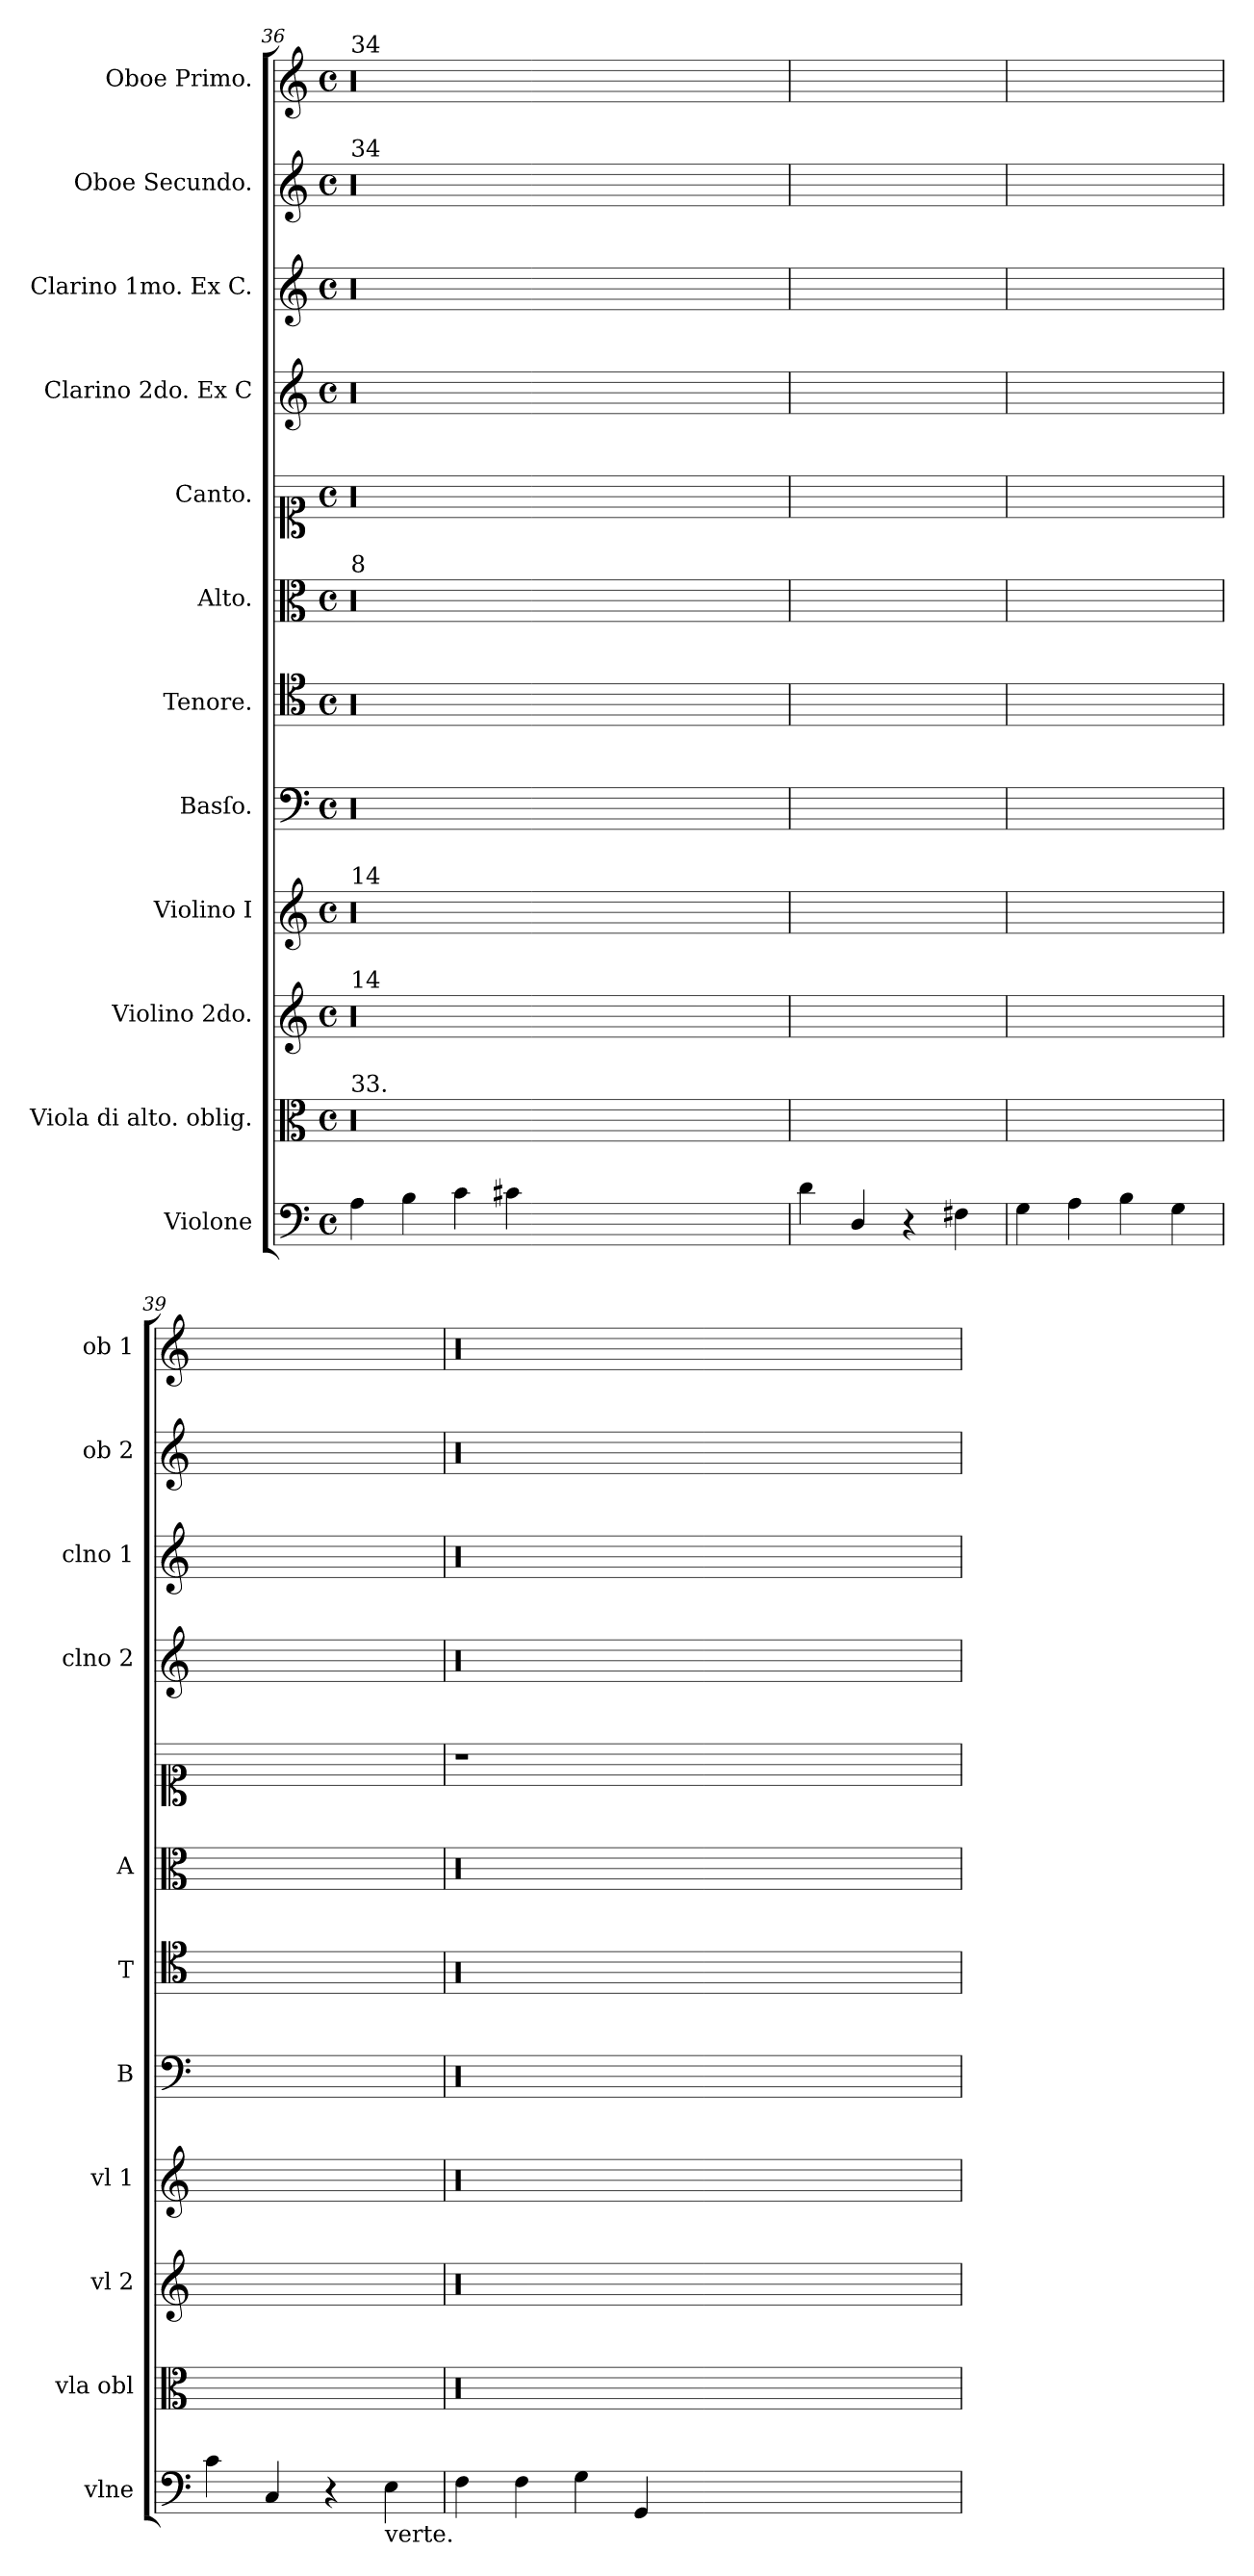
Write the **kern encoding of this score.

**kern	**kern	**kern	**kern	**kern	**kern	**kern	**kern	**kern	**kern	**kern	**kern
*part12	*part11	*part10	*part9	*part8	*part7	*part6	*part5	*part4	*part3	*part2	*part1
*staff12	*staff11	*staff10	*staff9	*staff8	*staff7	*staff6	*staff5	*staff4	*staff3	*staff2	*staff1
*I"Violone	*I"Viola di alto. oblig.	*I"Violino 2do.	*I"Violino I	*I"Basſo.	*I"Tenore.	*I"Alto.	*I"Canto.	*I"Clarino 2do. Ex C	*I"Clarino 1mo. Ex C.	*I"Oboe Secundo.	*I"Oboe Primo.
*I'vlne	*I'vla obl	*I'vl 2	*I'vl 1	*I'B	*I'T	*I'A	*	*I'clno 2	*I'clno 1	*I'ob 2	*I'ob 1
*clefF4	*clefC3	*clefG2	*clefG2	*clefF4	*clefC4	*clefC3	*clefC1	*clefG2	*clefG2	*clefG2	*clefG2
*k[]	*k[]	*k[]	*k[]	*k[]	*k[]	*k[]	*k[]	*k[]	*k[]	*k[]	*k[]
*C:	*C:	*C:	*C:	*C:	*C:	*C:	*C:	*C:	*C:	*C:	*C:
*M4/4	*M4/4	*M4/4	*M4/4	*M4/4	*M4/4	*M4/4	*M4/4	*M4/4	*M4/4	*M4/4	*M4/4
*met(c)	*met(c)	*met(c)	*met(c)	*met(c)	*met(c)	*met(c)	*met(c)	*met(c)	*met(c)	*met(c)	*met(c)
=36	=36	=36	=36	=36	=36	=36	=36	=36	=36	=36	=36
!	!	!	!	!	!	!	!	!	!	!	!LO:TX:a:t=34
!	!	!	!	!	!	!	!	!	!	!LO:TX:a:t=34	!
!	!	!	!	!	!	!LO:TX:a:t=8	!	!	!	!	!
!	!	!	!LO:TX:a:t=14	!	!	!	!	!	!	!	!
!	!	!LO:TX:a:t=14	!	!	!	!	!	!	!	!	!
!	!LO:TX:a:t=33.	!	!	!	!	!	!	!	!	!	!
4A\	00r	00r	00r	00r	00r	00r	00r	00r	00r	00r	00r
4B\	.	.	.	.	.	.	.	.	.	.	.
4c\	.	.	.	.	.	.	.	.	.	.	.
4c#X\	.	.	.	.	.	.	.	.	.	.	.
0.ryy	.	.	.	.	.	.	.	.	.	.	.
=37	=37	=37	=37	=37	=37	=37	=37	=37	=37	=37	=37
4d\	1ryy	1ryy	1ryy	1ryy	1ryy	1ryy	1ryy	1ryy	1ryy	1ryy	1ryy
4D/	.	.	.	.	.	.	.	.	.	.	.
4r	.	.	.	.	.	.	.	.	.	.	.
4F#X\	.	.	.	.	.	.	.	.	.	.	.
=38	=38	=38	=38	=38	=38	=38	=38	=38	=38	=38	=38
4G\	1ryy	1ryy	1ryy	1ryy	1ryy	1ryy	1ryy	1ryy	1ryy	1ryy	1ryy
4A\	.	.	.	.	.	.	.	.	.	.	.
4B\	.	.	.	.	.	.	.	.	.	.	.
4G\	.	.	.	.	.	.	.	.	.	.	.
=39	=39	=39	=39	=39	=39	=39	=39	=39	=39	=39	=39
4c\	1ryy	1ryy	1ryy	1ryy	1ryy	1ryy	1ryy	1ryy	1ryy	1ryy	1ryy
4C/	.	.	.	.	.	.	.	.	.	.	.
4r	.	.	.	.	.	.	.	.	.	.	.
!LO:TX:b:t=verte.	!	!	!	!	!	!	!	!	!	!	!
4E\	.	.	.	.	.	.	.	.	.	.	.
=40	=40	=40	=40	=40	=40	=40	=40	=40	=40	=40	=40
4F\	00r	00r	00r	00r	00r	00r	1r	00r	00r	00r	00r
4F\	.	.	.	.	.	.	.	.	.	.	.
4G\	.	.	.	.	.	.	.	.	.	.	.
4GG/	.	.	.	.	.	.	.	.	.	.	.
0.ryy	.	.	.	.	.	.	0.ryy	.	.	.	.
=	=	=	=	=	=	=	=	=	=	=	=
*-	*-	*-	*-	*-	*-	*-	*-	*-	*-	*-	*-
